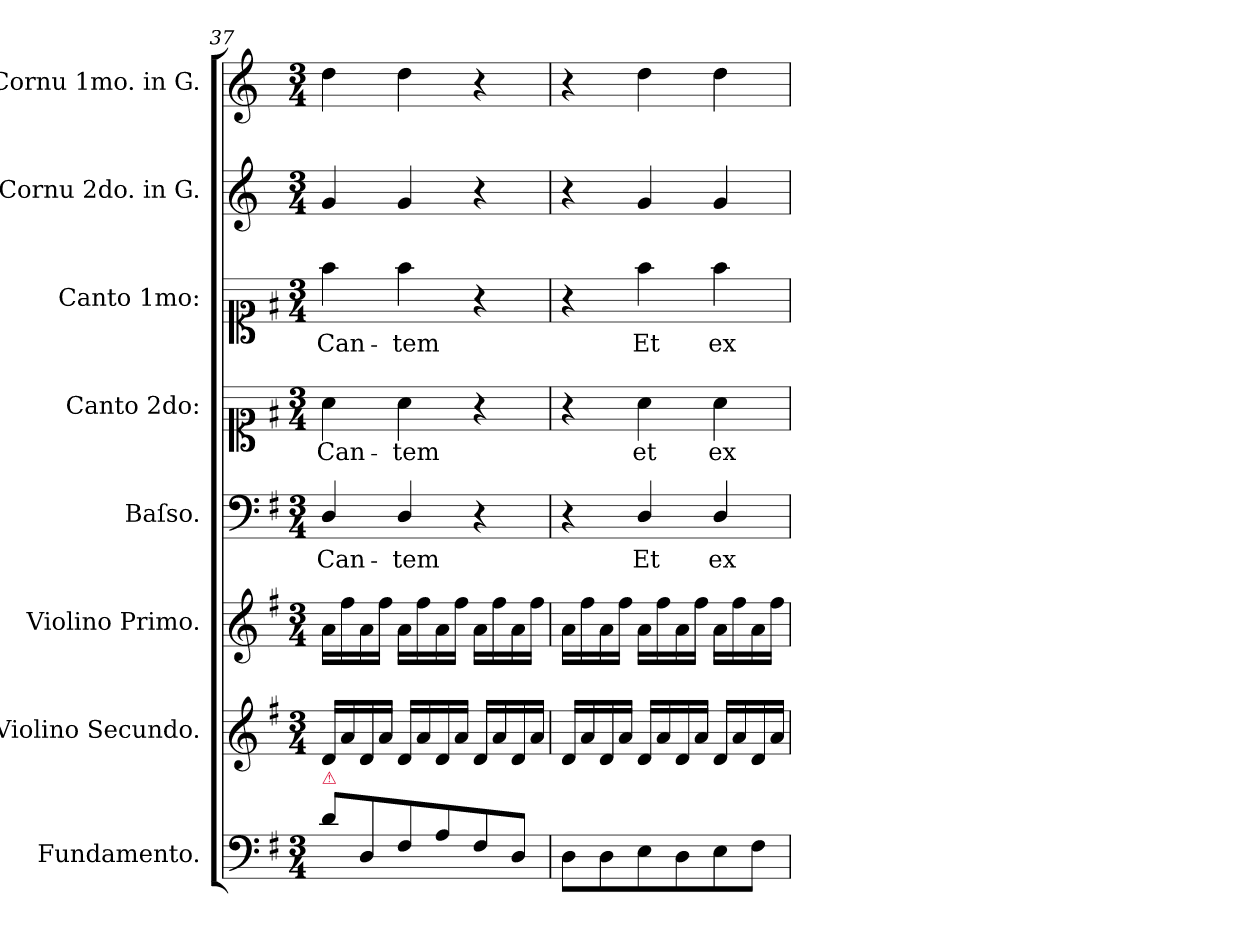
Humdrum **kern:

**kern	**kern	**kern	**kern	**text	**kern	**text	**kern	**text	**kern	**kern
*part8	*part7	*part6	*part5	*part5	*part4	*part4	*part3	*part3	*part2	*part1
*staff8	*staff7	*staff6	*staff5	*staff5	*staff4	*staff4	*staff3	*staff3	*staff2	*staff1
*I"Fundamento.	*I"Violino Secundo.	*I"Violino Primo.	*I"Baſso.	*	*I"Canto 2do:	*	*I"Canto 1mo:	*	*I"Cornu 2do. in G.	*I"Cornu 1mo. in G.
*	*I'vl 2	*I'vl 1	*I'B	*	*	*	*	*	*I'cor 2 in G	*I'cor 1 in G
*clefF4	*clefG2	*clefG2	*clefF4	*	*clefC1	*	*clefC1	*	*clefG2	*clefG2
*	*	*	*	*	*	*	*	*	*ITrd3c5	*ITrd3c5
*k[f#]	*k[f#]	*k[f#]	*k[f#]	*	*k[f#]	*	*k[f#]	*	*k[f#]	*k[f#]
*G:	*G:	*G:	*G:	*	*G:	*	*G:	*	*G:	*G:
*M3/4	*M3/4	*M3/4	*M3/4	*	*M3/4	*	*M3/4	*	*M3/4	*M3/4
=37	=37	=37	=37	=37	=37	=37	=37	=37	=37	=37
!LO:TX:a:color=crimson:t=⚠	!	!	!	!	!	!	!	!	!	!
8d\L	16d/LL	16a\LL	4D/	-Can-	4a\	-Can-	4ff#\	-Can-	4d/	4a\
.	16a/	16ff#\	.	.	.	.	.	.	.	.
8D/	16d/	16a\	.	.	.	.	.	.	.	.
.	16a/JJ	16ff#\JJ	.	.	.	.	.	.	.	.
8F#/	16d/LL	16a\LL	4D/	-tem	4a\	-tem	4ff#\	-tem	4d/	4a\
.	16a/	16ff#\	.	.	.	.	.	.	.	.
8A/	16d/	16a\	.	.	.	.	.	.	.	.
.	16a/JJ	16ff#\JJ	.	.	.	.	.	.	.	.
8F#/	16d/LL	16a\LL	4r	.	4r	.	4r	.	4r	4r
.	16a/	16ff#\	.	.	.	.	.	.	.	.
8D/J	16d/	16a\	.	.	.	.	.	.	.	.
.	16a/JJ	16ff#\JJ	.	.	.	.	.	.	.	.
=38	=38	=38	=38	=38	=38	=38	=38	=38	=38	=38
8D\L	16d/LL	16a\LL	4r	.	4r	.	4r	.	4r	4r
.	16a/	16ff#\	.	.	.	.	.	.	.	.
8D\	16d/	16a\	.	.	.	.	.	.	.	.
.	16a/JJ	16ff#\JJ	.	.	.	.	.	.	.	.
8E\	16d/LL	16a\LL	4D/	Et	4a\	et	4ff#\	Et	4d/	4a\
.	16a/	16ff#\	.	.	.	.	.	.	.	.
8D\	16d/	16a\	.	.	.	.	.	.	.	.
.	16a/JJ	16ff#\JJ	.	.	.	.	.	.	.	.
8E\	16d/LL	16a\LL	4D/	ex	4a\	ex	4ff#\	ex	4d/	4a\
.	16a/	16ff#\	.	.	.	.	.	.	.	.
8F#\J	16d/	16a\	.	.	.	.	.	.	.	.
.	16a/JJ	16ff#\JJ	.	.	.	.	.	.	.	.
=	=	=	=	=	=	=	=	=	=	=
*-	*-	*-	*-	*-	*-	*-	*-	*-	*-	*-
